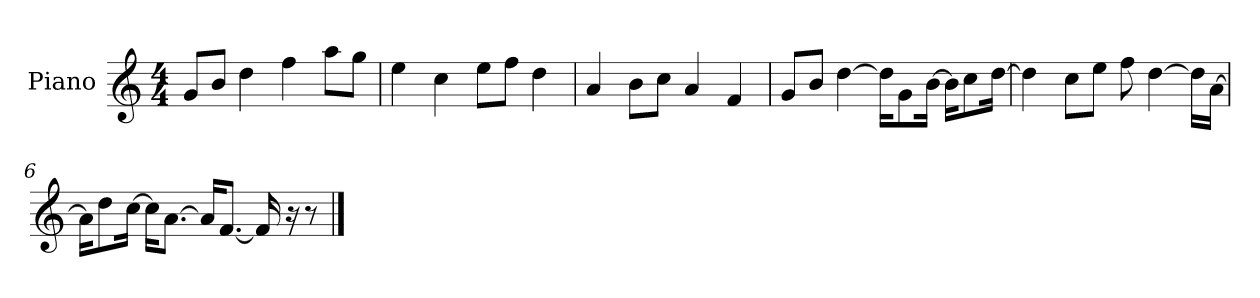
**kern
*part1
*staff1
*I"Piano
*I'P-no
*clefG2
*k[]
*M4/4
*MM90
=1
8g/L
8b/J
4dd\
4ff\
8aa\L
8gg\J
=2
4ee\
4cc\
8ee\L
8ff\J
4dd\
=3
4a/
8b\L
8cc\J
4a/
4f/
=4
8g/L
8b/J
[4dd\
16dd\KL]
8g\
[16b\Jk
16b\KL]
8cc\
[16dd\Jk
=5
4dd\]
8cc\L
8ee\J
8ff\
[4dd\
16dd\LL]
[16a\JJ
!!LO:LB:g=z
=6
16a\KL]
8dd\
[16cc\Jk
16cc\KL]
[8.a\J
16a/KL]
[8.f/J
16f/]
16r
8r
==
*-
